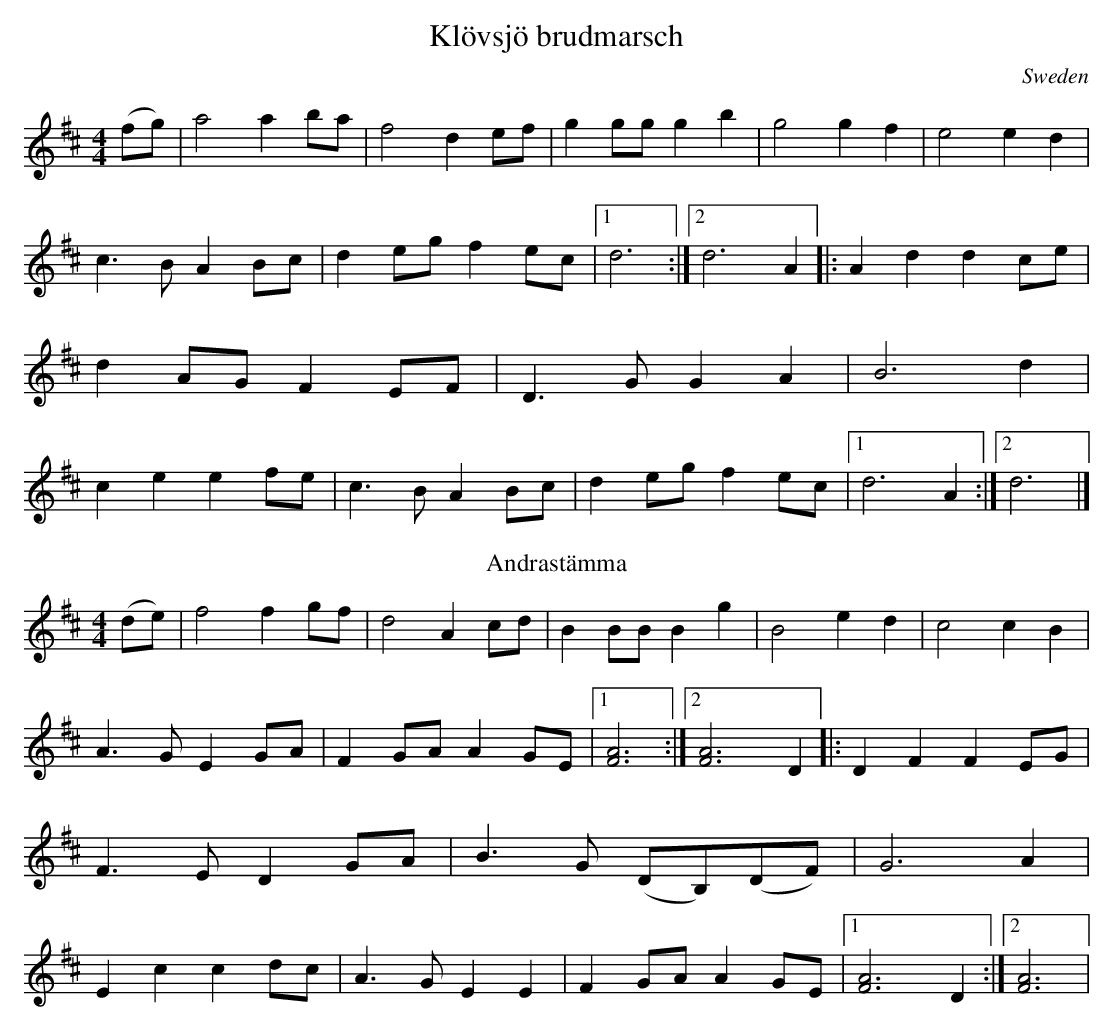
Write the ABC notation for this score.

X:1
T:Klövsjö brudmarsch
O:Sweden
M:4/4
L:1/4
K:D
(f/g/)|a2 ab/a/|f2 de/f/|gg/g/ gb|g2 gf|\
e2 ed|c>B AB/c/|de/g/ fe/c/|[1d3:|[2d3 A|:\
Ad dc/e/|dA/G/ FE/F/|D>G GA|B3 d|\
ce ef/e/|c>B AB/c/|de/g/ fe/c/|[1d3 A:|[2d3|]\
T:Andrastämma
(d/e/)|f2 fg/f/|d2 Ac/d/|BB/B/ Bg|B2 ed|\
c2 cB|A>G EG/A/|FG/A/ AG/E/|[1[F3A3]:|[2[F3A3] D|:\
DF FE/G/|F>E DG/A/|B>G (D/B,/)(D/F/)|G3 A|\
Ec cd/c/|A>G EE|FG/A/ AG/E/|[1[F3A3] D:|[2[F3A3]|\
